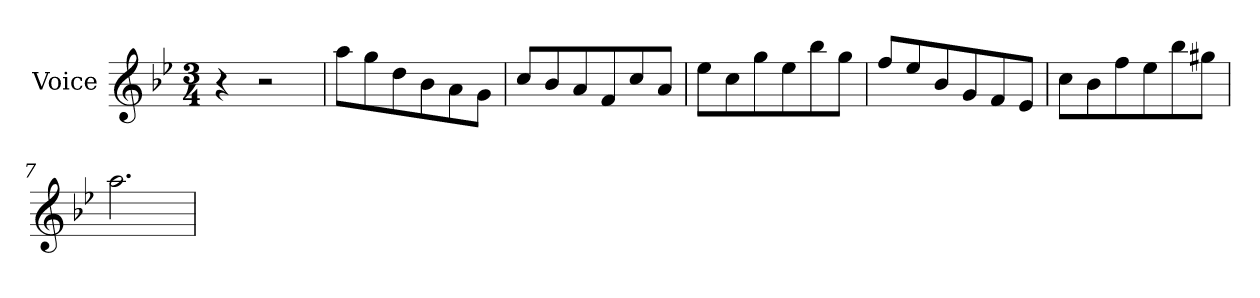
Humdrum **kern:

**kern
*part1
*staff1
*I"Voice
*I'Voice
*clefG2
*k[b-e-]
*M3/4
=1
4r
2rcc
=2
8aa\L
8gg\
8dd\
8b-\
8a\
8g\J
=3
8cc/L
8b-/
8a/
8f/
8cc/
8a/J
=4
8ee-\L
8cc\
8gg\
8ee-\
8bb-\
8gg\J
=5
8ff/L
8ee-/
8b-/
8g/
8f/
8e-/J
=6
8cc\L
8b-\
8ff\
8ee-\
8bb-\
8gg#X\J
=7
2.aa\
=
*-
